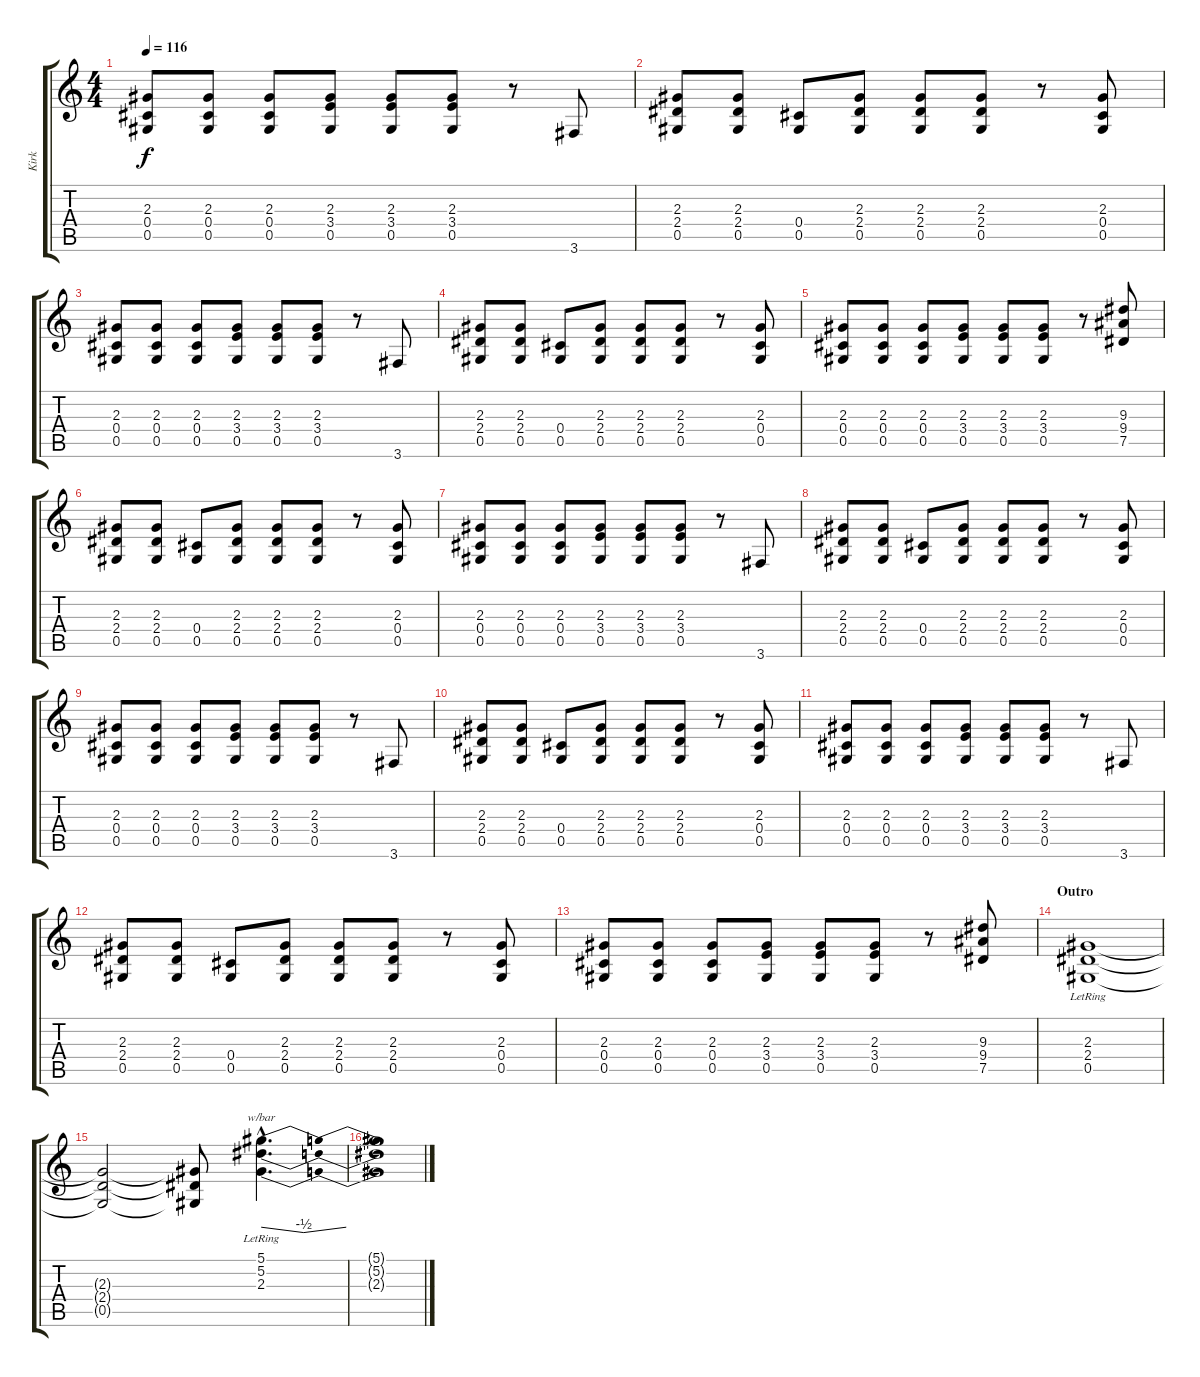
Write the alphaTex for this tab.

\track ("Kirk" "Kirk") {instrument distortionguitar}
\staff {score tabs}
\tuning (Eb4 Bb3 Gb3 Db3 Ab2 Eb2) {hide}
\ts (4 4)
\tempo 116
\clef g2
\ks c
(2.3 0.4 0.5).8{dy f} (2.3 0.4 0.5).8 (2.3 0.4 0.5).8 (2.3 3.4 0.5).8 (2.3 3.4 0.5).8 (2.3 3.4 0.5).8 r.8 3.6.8 |
(2.3 2.4 0.5).8 (2.3 2.4 0.5).8 (0.4 0.5).8 (2.3 2.4 0.5).8 (2.3 2.4 0.5).8 (2.3 2.4 0.5).8 r.8 (2.3 0.4 0.5).8 |
(2.3 0.4 0.5).8 (2.3 0.4 0.5).8 (2.3 0.4 0.5).8 (2.3 3.4 0.5).8 (2.3 3.4 0.5).8 (2.3 3.4 0.5).8 r.8 3.6.8 |
(2.3 2.4 0.5).8 (2.3 2.4 0.5).8 (0.4 0.5).8 (2.3 2.4 0.5).8 (2.3 2.4 0.5).8 (2.3 2.4 0.5).8 r.8 (2.3 0.4 0.5).8 |
(2.3 0.4 0.5).8 (2.3 0.4 0.5).8 (2.3 0.4 0.5).8 (2.3 3.4 0.5).8 (2.3 3.4 0.5).8 (2.3 3.4 0.5).8 r.8 (9.3 9.4 7.5).8 |
(2.3 2.4 0.5).8 (2.3 2.4 0.5).8 (0.4 0.5).8 (2.3 2.4 0.5).8 (2.3 2.4 0.5).8 (2.3 2.4 0.5).8 r.8 (2.3 0.4 0.5).8 |
(2.3 0.4 0.5).8 (2.3 0.4 0.5).8 (2.3 0.4 0.5).8 (2.3 3.4 0.5).8 (2.3 3.4 0.5).8 (2.3 3.4 0.5).8 r.8 3.6.8 |
(2.3 2.4 0.5).8 (2.3 2.4 0.5).8 (0.4 0.5).8 (2.3 2.4 0.5).8 (2.3 2.4 0.5).8 (2.3 2.4 0.5).8 r.8 (2.3 0.4 0.5).8 |
(2.3 0.4 0.5).8 (2.3 0.4 0.5).8 (2.3 0.4 0.5).8 (2.3 3.4 0.5).8 (2.3 3.4 0.5).8 (2.3 3.4 0.5).8 r.8 3.6.8 |
(2.3 2.4 0.5).8 (2.3 2.4 0.5).8 (0.4 0.5).8 (2.3 2.4 0.5).8 (2.3 2.4 0.5).8 (2.3 2.4 0.5).8 r.8 (2.3 0.4 0.5).8 |
(2.3 0.4 0.5).8 (2.3 0.4 0.5).8 (2.3 0.4 0.5).8 (2.3 3.4 0.5).8 (2.3 3.4 0.5).8 (2.3 3.4 0.5).8 r.8 3.6.8 |
(2.3 2.4 0.5).8 (2.3 2.4 0.5).8 (0.4 0.5).8 (2.3 2.4 0.5).8 (2.3 2.4 0.5).8 (2.3 2.4 0.5).8 r.8 (2.3 0.4 0.5).8 |
(2.3 0.4 0.5).8 (2.3 0.4 0.5).8 (2.3 0.4 0.5).8 (2.3 3.4 0.5).8 (2.3 3.4 0.5).8 (2.3 3.4 0.5).8 r.8 (9.3 9.4 7.5).8 |
\section ("" "Outro")
(2.3{lr} 2.4{lr} 0.5{lr}).1{instrument electricguitarclean} |
(2.3{t} 2.4{t} 0.5{t}).2 (2.3{t} 2.4{t} 0.5{t}).8 (5.1{hac lr} 5.2{hac lr} 2.3{hac lr}).4{d tbe (dip default 0 0 30 -2 60 0)} |
(5.1{t} 5.2{t} 2.3{t}).1
